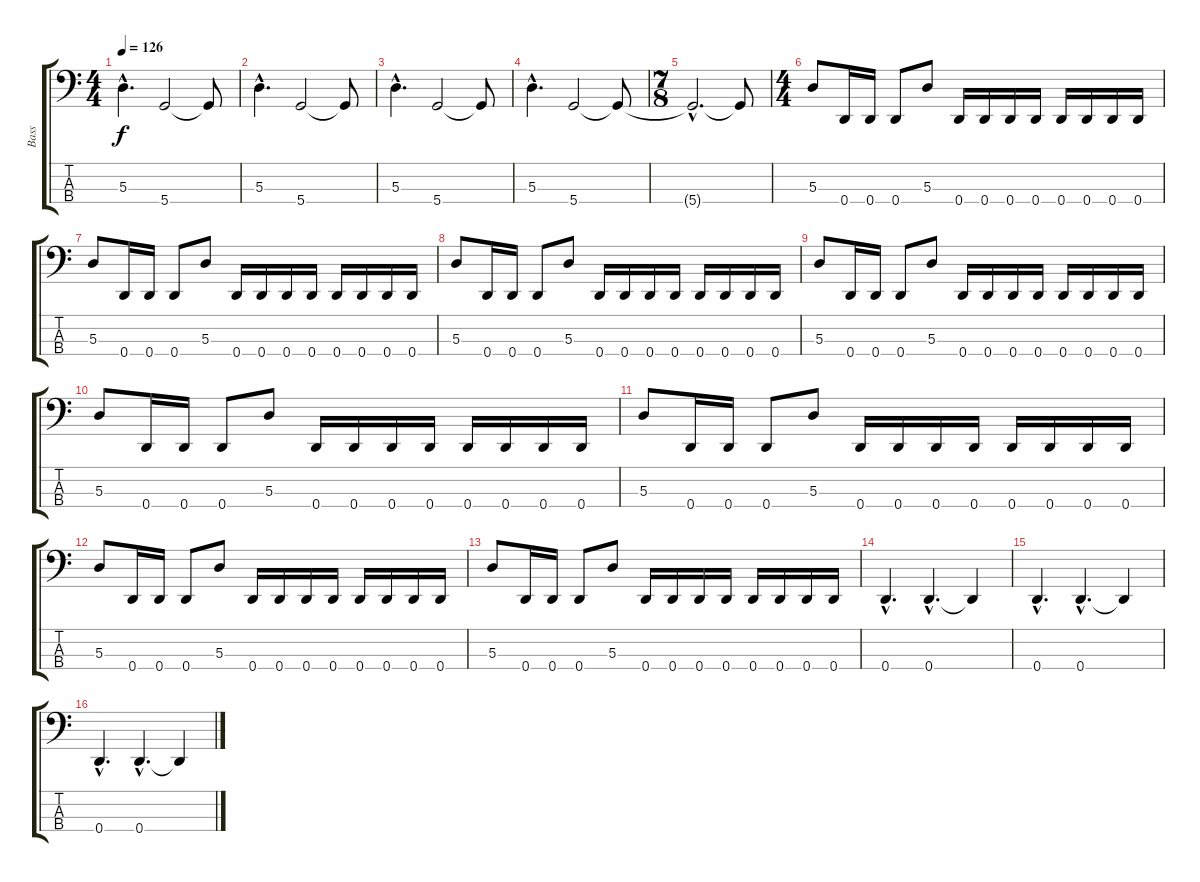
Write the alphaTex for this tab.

\track ("Bass" "Bass") {instrument electricbassfinger}
\staff {score tabs}
\tuning (G2 D2 A1 D1) {hide}
\ts (4 4)
\tempo 126
\clef f4
\ks c
5.3{hac}.4{d dy f} 5.4.2 5.4{t}.8 |
5.3{hac}.4{d} 5.4.2 5.4{t}.8 |
5.3{hac}.4{d} 5.4.2 5.4{t}.8 |
5.3{hac}.4{d} 5.4.2 5.4{t}.8 |
\ts (7 8)
5.4{hac t}.2{d} 5.4{t}.8 |
\ts (4 4)
5.3.8 0.4.16 0.4.16 0.4.8 5.3.8 0.4.16 0.4.16 0.4.16 0.4.16 0.4.16 0.4.16 0.4.16 0.4.16 |
5.3.8 0.4.16 0.4.16 0.4.8 5.3.8 0.4.16 0.4.16 0.4.16 0.4.16 0.4.16 0.4.16 0.4.16 0.4.16 |
5.3.8 0.4.16 0.4.16 0.4.8 5.3.8 0.4.16 0.4.16 0.4.16 0.4.16 0.4.16 0.4.16 0.4.16 0.4.16 |
5.3.8 0.4.16 0.4.16 0.4.8 5.3.8 0.4.16 0.4.16 0.4.16 0.4.16 0.4.16 0.4.16 0.4.16 0.4.16 |
5.3.8 0.4.16 0.4.16 0.4.8 5.3.8 0.4.16 0.4.16 0.4.16 0.4.16 0.4.16 0.4.16 0.4.16 0.4.16 |
5.3.8 0.4.16 0.4.16 0.4.8 5.3.8 0.4.16 0.4.16 0.4.16 0.4.16 0.4.16 0.4.16 0.4.16 0.4.16 |
5.3.8 0.4.16 0.4.16 0.4.8 5.3.8 0.4.16 0.4.16 0.4.16 0.4.16 0.4.16 0.4.16 0.4.16 0.4.16 |
5.3.8 0.4.16 0.4.16 0.4.8 5.3.8 0.4.16 0.4.16 0.4.16 0.4.16 0.4.16 0.4.16 0.4.16 0.4.16 |
0.4{hac}.4{d} 0.4{hac}.4{d} 0.4{t}.4 |
0.4{hac}.4{d} 0.4{hac}.4{d} 0.4{t}.4 |
0.4{hac}.4{d} 0.4{hac}.4{d} 0.4{t}.4
